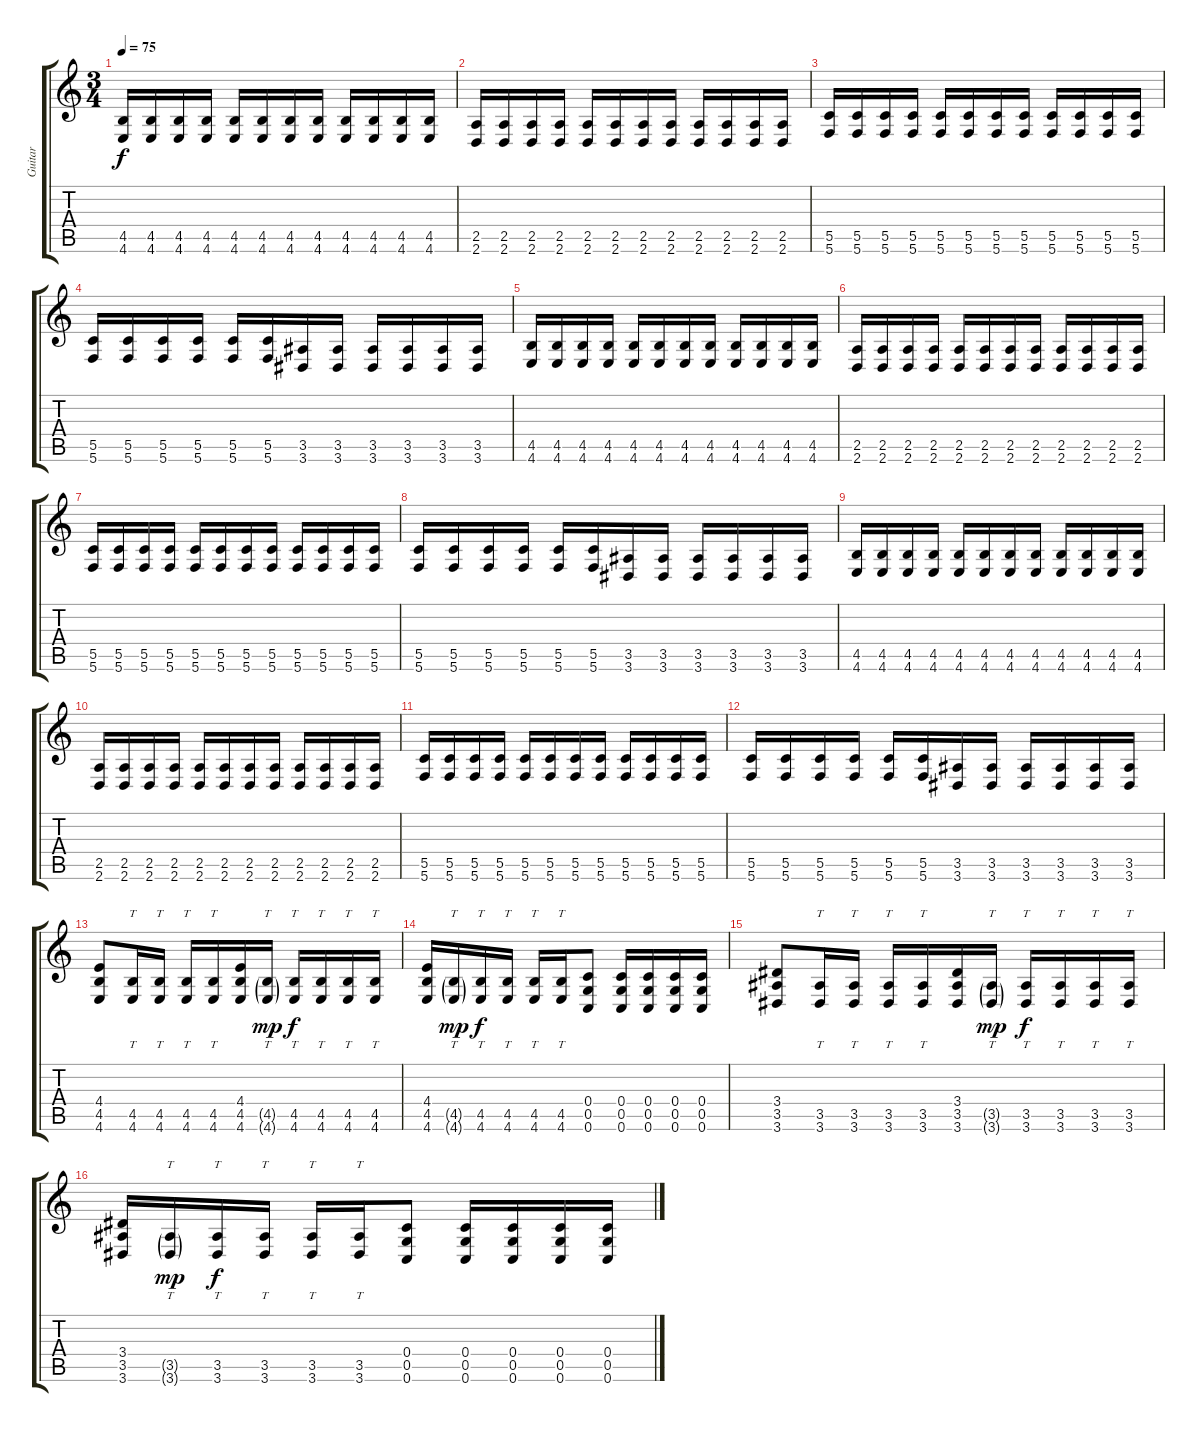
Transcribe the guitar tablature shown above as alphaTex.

\track ("Guitar" "Guitar") {instrument distortionguitar}
\staff {score tabs}
\tuning (D4 A3 F3 C3 G2 C2) {hide}
\ts (3 4)
\tempo 75
\clef g2
\ks c
(4.5 4.6).16{dy f} (4.5 4.6).16 (4.5 4.6).16 (4.5 4.6).16 (4.5 4.6).16 (4.5 4.6).16 (4.5 4.6).16 (4.5 4.6).16 (4.5 4.6).16 (4.5 4.6).16 (4.5 4.6).16 (4.5 4.6).16 |
(2.5 2.6).16 (2.5 2.6).16 (2.5 2.6).16 (2.5 2.6).16 (2.5 2.6).16 (2.5 2.6).16 (2.5 2.6).16 (2.5 2.6).16 (2.5 2.6).16 (2.5 2.6).16 (2.5 2.6).16 (2.5 2.6).16 |
(5.5 5.6).16 (5.5 5.6).16 (5.5 5.6).16 (5.5 5.6).16 (5.5 5.6).16 (5.5 5.6).16 (5.5 5.6).16 (5.5 5.6).16 (5.5 5.6).16 (5.5 5.6).16 (5.5 5.6).16 (5.5 5.6).16 |
(5.5 5.6).16 (5.5 5.6).16 (5.5 5.6).16 (5.5 5.6).16 (5.5 5.6).16 (5.5 5.6).16 (3.5 3.6).16 (3.5 3.6).16 (3.5 3.6).16 (3.5 3.6).16 (3.5 3.6).16 (3.5 3.6).16 |
(4.5 4.6).16 (4.5 4.6).16 (4.5 4.6).16 (4.5 4.6).16 (4.5 4.6).16 (4.5 4.6).16 (4.5 4.6).16 (4.5 4.6).16 (4.5 4.6).16 (4.5 4.6).16 (4.5 4.6).16 (4.5 4.6).16 |
(2.5 2.6).16 (2.5 2.6).16 (2.5 2.6).16 (2.5 2.6).16 (2.5 2.6).16 (2.5 2.6).16 (2.5 2.6).16 (2.5 2.6).16 (2.5 2.6).16 (2.5 2.6).16 (2.5 2.6).16 (2.5 2.6).16 |
(5.5 5.6).16 (5.5 5.6).16 (5.5 5.6).16 (5.5 5.6).16 (5.5 5.6).16 (5.5 5.6).16 (5.5 5.6).16 (5.5 5.6).16 (5.5 5.6).16 (5.5 5.6).16 (5.5 5.6).16 (5.5 5.6).16 |
(5.5 5.6).16 (5.5 5.6).16 (5.5 5.6).16 (5.5 5.6).16 (5.5 5.6).16 (5.5 5.6).16 (3.5 3.6).16 (3.5 3.6).16 (3.5 3.6).16 (3.5 3.6).16 (3.5 3.6).16 (3.5 3.6).16 |
(4.5 4.6).16 (4.5 4.6).16 (4.5 4.6).16 (4.5 4.6).16 (4.5 4.6).16 (4.5 4.6).16 (4.5 4.6).16 (4.5 4.6).16 (4.5 4.6).16 (4.5 4.6).16 (4.5 4.6).16 (4.5 4.6).16 |
(2.5 2.6).16 (2.5 2.6).16 (2.5 2.6).16 (2.5 2.6).16 (2.5 2.6).16 (2.5 2.6).16 (2.5 2.6).16 (2.5 2.6).16 (2.5 2.6).16 (2.5 2.6).16 (2.5 2.6).16 (2.5 2.6).16 |
(5.5 5.6).16 (5.5 5.6).16 (5.5 5.6).16 (5.5 5.6).16 (5.5 5.6).16 (5.5 5.6).16 (5.5 5.6).16 (5.5 5.6).16 (5.5 5.6).16 (5.5 5.6).16 (5.5 5.6).16 (5.5 5.6).16 |
(5.5 5.6).16 (5.5 5.6).16 (5.5 5.6).16 (5.5 5.6).16 (5.5 5.6).16 (5.5 5.6).16 (3.5 3.6).16 (3.5 3.6).16 (3.5 3.6).16 (3.5 3.6).16 (3.5 3.6).16 (3.5 3.6).16 |
(4.4 4.5 4.6).8 (4.5 4.6).16{tt} (4.5 4.6).16{tt} (4.5 4.6).16{tt} (4.5 4.6).16{tt} (4.4 4.5 4.6).16 (4.5{g} 4.6{g}).16{tt dy mp} (4.5 4.6).16{tt dy f} (4.5 4.6).16{tt} (4.5 4.6).16{tt} (4.5 4.6).16{tt} |
(4.4 4.5 4.6).16 (4.5{g} 4.6{g}).16{tt dy mp} (4.5 4.6).16{tt dy f} (4.5 4.6).16{tt} (4.5 4.6).16{tt} (4.5 4.6).16{tt} (0.4 0.5 0.6).8 (0.4 0.5 0.6).16 (0.4 0.5 0.6).16 (0.4 0.5 0.6).16 (0.4 0.5 0.6).16 |
(3.4 3.5 3.6).8 (3.5 3.6).16{tt} (3.5 3.6).16{tt} (3.5 3.6).16{tt} (3.5 3.6).16{tt} (3.4 3.5 3.6).16 (3.5{g} 3.6{g}).16{tt dy mp} (3.5 3.6).16{tt dy f} (3.5 3.6).16{tt} (3.5 3.6).16{tt} (3.5 3.6).16{tt} |
(3.4 3.5 3.6).16 (3.5{g} 3.6{g}).16{tt dy mp} (3.5 3.6).16{tt dy f} (3.5 3.6).16{tt} (3.5 3.6).16{tt} (3.5 3.6).16{tt} (0.4 0.5 0.6).8 (0.4 0.5 0.6).16 (0.4 0.5 0.6).16 (0.4 0.5 0.6).16 (0.4 0.5 0.6).16
